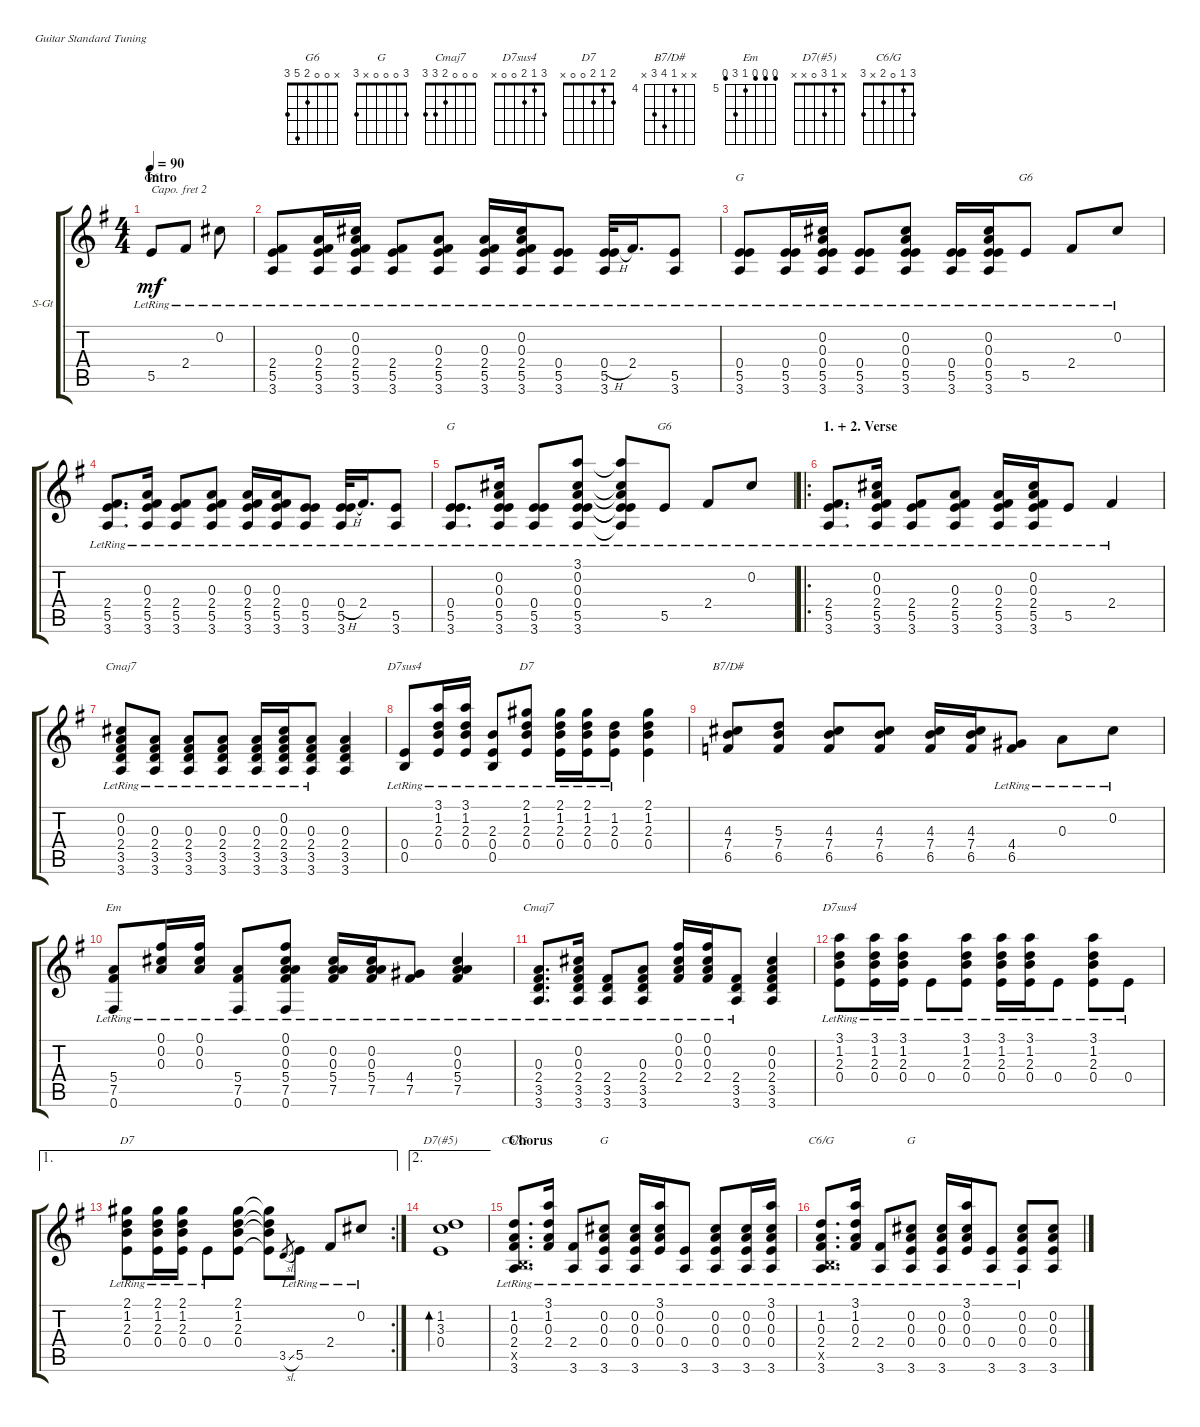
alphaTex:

\defaultSystemsLayout 4
\bracketExtendMode groupsimilarinstruments
\firstSystemTrackNameOrientation horizontal
\otherSystemsTrackNameOrientation horizontal
\track ("Tim C" "S-Gt") {instrument acousticguitarsteel}
\staff {score tabs}
\capo 2
\tuning (E4 B3 G3 D3 A2 E2)
\chord ("G6" x 0 0 2 5 3)
\chord ("G" x 0 0 0 5 3)
\chord ("Cmaj7" 0 0 0 2 3 3)
\chord ("D7sus4" 3 1 2 0 0 x)
\chord ("D7" 2 1 2 0 0 x)
\chord ("B7/D#" x x 4 7 6 x) {firstfret 4}
\chord ("Em" 4 4 4 5 7 4) {firstfret 5}
\chord ("D7(#5)" x 1 3 0 x x)
\chord ("C6/G" 3 1 0 2 x 3)
\chord ("G" 3 0 0 0 x 3)
\ts (4 4)
\section ("" "Intro")
\ac
\tempo 90
\clef g2
\ks g
5.5{lr}.8{ch "G6" dy mf instrument acousticguitarsteel} 2.4{lr}.8 0.2{lr}.8 |
(3.6{lr} 5.5{lr} 2.4{lr}).8 (3.6{lr} 5.5{lr} 2.4{lr} 0.3{lr}).16 (3.6{lr} 5.5{lr} 2.4{lr} 0.3{lr} 0.2{lr}).16 (3.6{lr} 5.5{lr} 2.4{lr}).8 (3.6{lr} 5.5{lr} 2.4{lr} 0.3{lr}).8 (3.6{lr} 5.5{lr} 2.4{lr} 0.3{lr}).16 (3.6{lr} 5.5{lr} 2.4{lr} 0.3{lr} 0.2{lr}).16 (3.6{lr} 5.5{lr} 0.4{lr}).8 (3.6{lr} 5.5{lr} 0.4{h lr}).32 2.4{lr}.16{d} (3.6{lr} 5.5{lr}).8 |
(3.6{lr} 5.5{lr} 0.4{lr}).8{ch "G"} (3.6{lr} 5.5{lr} 0.4{lr}).16 (3.6{lr} 5.5{lr} 0.4{lr} 0.3{lr} 0.2{lr}).16 (3.6{lr} 5.5{lr} 0.4{lr}).8 (3.6{lr} 5.5{lr} 0.4{lr} 0.3{lr} 0.2{lr}).8 (3.6{lr} 5.5{lr} 0.4{lr}).16 (3.6{lr} 5.5{lr} 0.4{lr} 0.3{lr} 0.2{lr}).16 5.5{lr}.8{ch "G6"} 2.4{lr}.8 0.2{lr}.8 |
(3.6{lr} 5.5{lr} 2.4{lr}).8{d} (3.6{lr} 5.5{lr} 2.4{lr} 0.3{lr}).16 (3.6{lr} 5.5{lr} 2.4{lr}).8 (3.6{lr} 5.5{lr} 2.4{lr} 0.3{lr}).8 (3.6{lr} 5.5{lr} 2.4{lr} 0.3{lr}).16 (3.6{lr} 5.5{lr} 2.4{lr} 0.3{lr}).16 (3.6{lr} 5.5{lr} 0.4{lr}).8 (3.6{lr} 5.5{lr} 0.4{h lr}).32 2.4{lr}.16{d} (3.6{lr} 5.5{lr}).8 |
(3.6{lr} 5.5{lr} 0.4{lr}).8{d ch "G"} (3.6{lr} 5.5{lr} 0.4{lr} 0.3{lr} 0.2{lr}).16 (3.6{lr} 5.5{lr} 0.4{lr}).8 (3.6{lr} 5.5{lr} 0.4{lr} 0.3{lr} 0.2{lr} 3.1{lr}).8 (3.1{lr t} 0.2{lr t} 0.3{lr t} 0.4{lr t} 5.5{lr t} 3.6{lr t}).8 5.5{lr}.8{ch "G6"} 2.4{lr}.8 0.2{lr}.8 |
\ro
\section ("" "1. + 2. Verse")
(3.6{lr} 5.5{lr} 2.4{lr}).8{d} (3.6{lr} 5.5{lr} 2.4{lr} 0.3{lr} 0.2{lr}).16 (3.6{lr} 5.5{lr} 2.4{lr}).8 (3.6{lr} 5.5{lr} 2.4{lr} 0.3{lr}).8 (3.6{lr} 5.5{lr} 2.4{lr} 0.3{lr}).16 (3.6{lr} 5.5{lr} 2.4{lr} 0.3{lr} 0.2{lr}).16 5.5{lr}.8 2.4{lr}.4 |
(3.6{lr} 3.5{lr} 2.4{lr} 0.2{lr} 0.3{lr}).8{ch "Cmaj7"} (3.6{lr} 3.5{lr} 2.4{lr} 0.3{lr}).8 (3.6{lr} 3.5{lr} 2.4{lr} 0.3{lr}).8 (3.6{lr} 3.5{lr} 2.4{lr} 0.3{lr}).8 (3.6{lr} 3.5{lr} 2.4{lr} 0.3{lr}).16 (3.6{lr} 3.5{lr} 2.4{lr} 0.3{lr} 0.2{lr}).16 (3.6{lr} 3.5{lr} 2.4{lr} 0.3{lr}).8 (3.6 3.5 2.4 0.3).4 |
(0.5{lr} 0.4{lr}).8{ch "D7sus4"} (3.1{lr} 1.2{lr} 2.3{lr} 0.4{lr}).16 (3.1{lr} 1.2{lr} 2.3{lr} 0.4{lr}).16 (0.5{lr} 0.4{lr} 2.3{lr}).8 (2.1{lr} 1.2{lr} 2.3{lr} 0.4{lr}).8{ch "D7"} (2.1{lr} 1.2{lr} 2.3{lr} 0.4{lr}).16 (2.1{lr} 1.2{lr} 2.3{lr} 0.4{lr}).16 (1.2{lr} 2.3{lr} 0.4{lr}).8 (2.1 1.2 2.3 0.4).4 |
(6.5 7.4 4.3).8{ch "B7/D#"} (6.5 7.4 5.3).8 (6.5 7.4 4.3).8 (6.5 7.4 4.3).8 (6.5 7.4 4.3).16 (6.5 7.4 4.3).16 (6.5{lr} 4.4{lr}).8 0.3{lr}.8 0.2{lr}.8 |
(0.6{lr} 7.5{lr} 5.4{lr}).8{ch "Em"} (0.2{lr} 0.1{lr} 0.3{lr}).16 (0.2{lr} 0.1{lr} 0.3{lr}).16 (0.6{lr} 7.5{lr} 5.4{lr}).8 (0.6{lr} 7.5{lr} 5.4{lr} 0.3{lr} 0.2{lr} 0.1{lr}).8 (5.4{lr} 0.3{lr} 0.2{lr} 7.5{lr}).16 (5.4{lr} 0.3{lr} 0.2{lr} 7.5{lr}).16 (4.4{lr} 7.5{lr}).8 (5.4{lr} 7.5{lr} 0.3{lr} 0.2{lr}).4 |
(3.6{lr} 3.5{lr} 2.4{lr} 0.3{lr}).8{d ch "Cmaj7"} (3.6{lr} 3.5{lr} 2.4{lr} 0.3{lr} 0.2{lr}).16 (3.6{lr} 3.5{lr} 2.4{lr}).8 (3.6{lr} 3.5{lr} 2.4{lr} 0.3{lr}).8 (2.4{lr} 0.3{lr} 0.2{lr} 0.1{lr}).16 (2.4{lr} 0.3{lr} 0.2{lr} 0.1{lr}).16 (3.6{lr} 3.5{lr} 2.4{lr}).8 (3.6 3.5 2.4 0.3 0.2).4 |
(0.4{lr} 2.3{lr} 1.2{lr} 3.1{lr}).8{ch "D7sus4"} (3.1{lr} 1.2{lr} 2.3{lr} 0.4{lr}).16 (3.1{lr} 1.2{lr} 2.3{lr} 0.4{lr}).16 0.4{lr}.8 (3.1{lr} 1.2{lr} 2.3{lr} 0.4{lr}).8 (3.1{lr} 1.2{lr} 2.3{lr} 0.4{lr}).16 (3.1{lr} 1.2{lr} 2.3{lr} 0.4{lr}).16 0.4{lr}.8 (3.1{lr} 1.2{lr} 2.3{lr} 0.4{lr}).8 0.4{lr}.8 |
\ae 1
\rc 2
(0.4{lr} 2.3{lr} 1.2{lr} 2.1{lr}).8{ch "D7"} (2.1{lr} 1.2{lr} 2.3{lr} 0.4{lr}).16 (2.1{lr} 1.2{lr} 2.3{lr} 0.4{lr}).16 0.4{lr}.8 (2.1 1.2 2.3 0.4).8 (0.4{t} 2.3{t} 1.2{t} 2.1{t}).8 3.5{sl}.8{gr} 5.5{lr}.8 2.4{lr}.8 0.2{lr}.8 |
\ae 2
(0.4 3.3 1.2).1{bd 123 ch "D7(#5)"} |
\section ("" "Chorus")
(3.6{lr} 2.4{lr} 0.3{lr} 1.2{lr} 0.5{x}).8{d ch "C6/G"} (2.4{lr} 0.3{lr} 1.2{lr} 3.1{lr}).16 (3.6{lr} 2.4{lr}).8 (3.6{lr} 0.4{lr} 0.3{lr} 0.2{lr}).8{ch "G"} (3.6{lr} 0.4{lr} 0.3{lr} 0.2{lr}).16 (0.4{lr} 0.3{lr} 0.2{lr} 3.1{lr}).16 (3.6{lr} 0.4{lr}).8 (3.6{lr} 0.4{lr} 0.3{lr} 0.2{lr}).8 (3.6{lr} 0.4{lr} 0.3{lr} 0.2{lr}).16 (3.6{lr} 0.4{lr} 0.3{lr} 0.2{lr} 3.1{lr}).16 |
(3.6{lr} 2.4{lr} 0.3{lr} 1.2{lr} 0.5{x}).8{d ch "C6/G"} (2.4{lr} 0.3{lr} 1.2{lr} 3.1{lr}).16 (3.6{lr} 2.4{lr}).8 (3.6{lr} 0.4{lr} 0.3{lr} 0.2{lr}).8{ch "G"} (3.6{lr} 0.4{lr} 0.3{lr} 0.2{lr}).16 (0.4{lr} 0.3{lr} 0.2{lr} 3.1{lr}).16 (3.6{lr} 0.4{lr}).8 (3.6{lr} 0.4{lr} 0.3{lr} 0.2{lr}).8 (3.6 0.4 0.3 0.2).8
